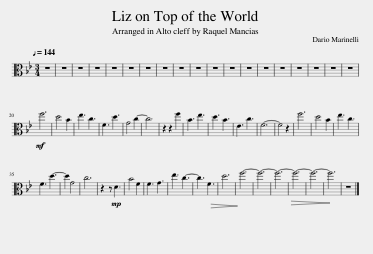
X:1
L:1/8
Q:1/4=144
M:3/4
I:linebreak $
K:Bb
V:1 alto
V:1
 z6 | z6 | z6 | z6 | z6 | %5
 z6 | z6 | z6 | z6 | z6 | %10
 z6 | z6 | z6 | z6 | z6 | %15
 z6 | z6 | z6 | z6 |$!mf! f6 | %20
 d4 B2 | e3 c3 | F3 d3 | G4 c2- | c6 | %25
 z2 z2 f2 | B3 e3 | d3 B3 | E3 c3 | F6- | %30
 F4 z2 | f6 | d4 B2 | e3 c3 |$ F3 d3- | %35
 d2 G4 | c6 | z2 z!mp! D3 | B4 F2 | F3 G3 | %40
 e3 c3- | c3!>(! F3!>)! | d6 | f6- | f6- | %45
 f6- |!>(! f6-!>)! | f6- | f6 | z6 |] %50
